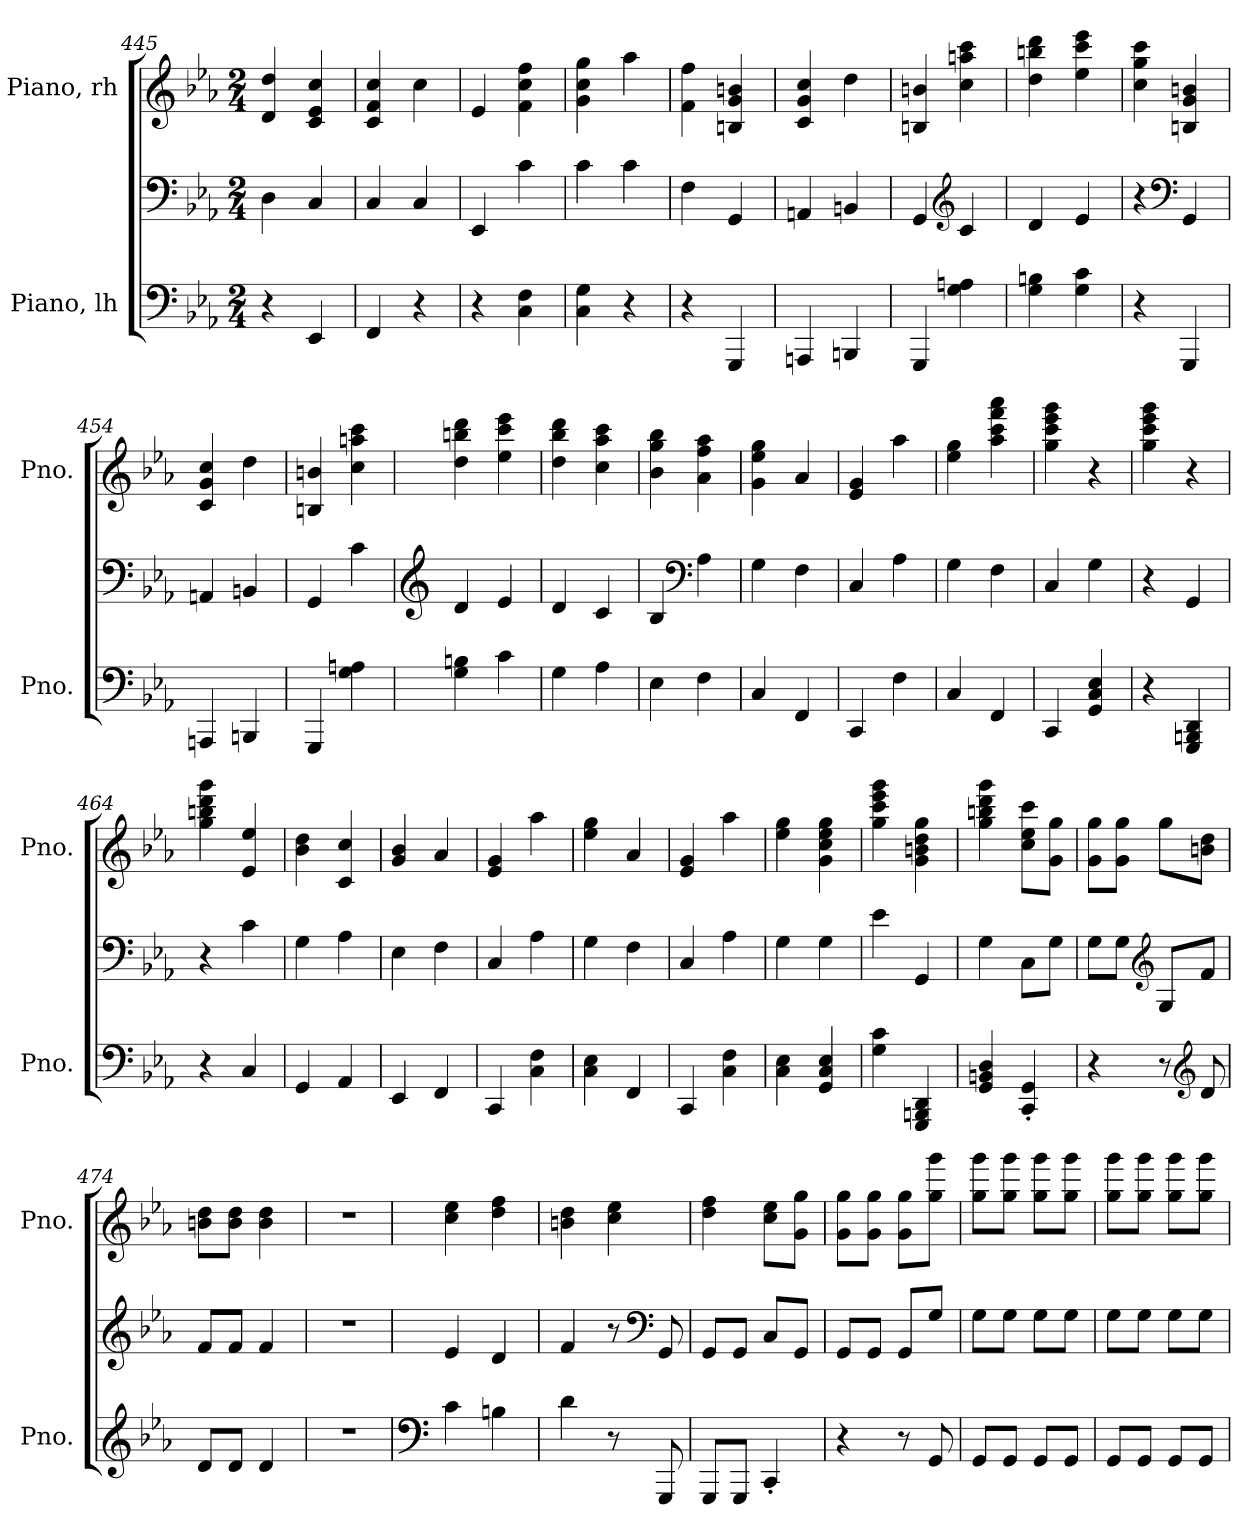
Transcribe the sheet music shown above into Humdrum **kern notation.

**kern	**kern	**kern
*part2	*part2	*part1
*staff3	*staff2	*staff1
*I"Piano, lh	*	*I"Piano, rh
*I'Pno.	*	*I'Pno.
*clefF4	*clefF4	*clefG2
*k[b-e-a-]	*k[b-e-a-]	*k[b-e-a-]
*M2/4	*M2/4	*M2/4
=445	=445	=445
4r	4D\	4d/ 4dd/
4EE-/	4C/	4c/ 4e-/ 4cc/
=446	=446	=446
4FF/	4C/	4c/ 4f/ 4cc/
4r	4C/	4cc\
=447	=447	=447
4r	4EE-/	4e-/
4C\ 4F\	4c\	4f\ 4cc\ 4ff\
!!LO:PB:g=z
=448	=448	=448
4C\ 4G\	4c\	4g\ 4cc\ 4gg\
4r	4c\	4aa-\
=449	=449	=449
4r	4F\	4f\ 4ff\
4GGG/	4GG/	4Bn/ 4g/ 4bn/
=450	=450	=450
4AAAn/	4AAn/	4c/ 4g/ 4cc/
4BBBn/	4BBn/	4dd\
=451	=451	=451
4GGG/	4GG/	4Bn/ 4bn/
*	*clefG2	*
4G\ 4An\	4c/	4cc\ 4aan\ 4ccc\
=452	=452	=452
4G\ 4Bn\	4d/	4dd\ 4bbn\ 4ddd\
4G\ 4c\	4e-/	4ee-\ 4ccc\ 4eee-\
=453	=453	=453
4r	4r	4cc\ 4gg\ 4ccc\
*	*clefF4	*
4GGG/	4GG/	4Bn/ 4g/ 4bn/
=454	=454	=454
4AAAn/	4AAn/	4c/ 4g/ 4cc/
4BBBn/	4BBn/	4dd\
=455	=455	=455
4GGG/	4GG/	4Bn/ 4bn/
4G\ 4An\	4c\	4cc\ 4aan\ 4ccc\
=456	=456	=456
*	*clefG2	*
4G\ 4Bn\	4d/	4dd\ 4bbn\ 4ddd\
4c\	4e-/	4ee-\ 4ccc\ 4eee-\
!!LO:LB:g=z
=457	=457	=457
4G\	4d/	4dd\ 4bb-\ 4ddd\
4A-\	4c/	4cc\ 4aa-\ 4ccc\
=458	=458	=458
4E-\	4B-/	4b-\ 4gg\ 4bb-\
*	*clefF4	*
4F\	4A-\	4a-\ 4ff\ 4aa-\
=459	=459	=459
4C/	4G\	4g\ 4ee-\ 4gg\
4FF/	4F\	4a-/
=460	=460	=460
4CC/	4C/	4e-/ 4g/
4F\	4A-\	4aa-\
=461	=461	=461
4C/	4G\	4ee-\ 4gg\
4FF/	4F\	4aa-\ 4ccc\ 4fff\ 4aaa-\
=462	=462	=462
4CC/	4C/	4gg\ 4ccc\ 4eee-\ 4ggg\
4GG/ 4C/ 4E-/	4G\	4r
=463	=463	=463
4r	4r	4gg\ 4ccc\ 4eee-\ 4ggg\
4GGG/ 4BBBn/ 4DD/	4GG/	4r
=464	=464	=464
4r	4r	4gg\ 4bbn\ 4ddd\ 4ggg\
4C/	4c\	4e-/ 4ee-/
=465	=465	=465
4GG/	4G\	4b-\ 4dd\
4AA-/	4A-\	4c/ 4cc/
=466	=466	=466
4EE-/	4E-\	4g/ 4b-/
4FF/	4F\	4a-/
=467	=467	=467
4CC/	4C/	4e-/ 4g/
4C\ 4F\	4A-\	4aa-\
!!LO:LB:g=z
=468	=468	=468
4C\ 4E-\	4G\	4ee-\ 4gg\
4FF/	4F\	4a-/
=469	=469	=469
4CC/	4C/	4e-/ 4g/
4C\ 4F\	4A-\	4aa-\
=470	=470	=470
4C\ 4E-\	4G\	4ee-\ 4gg\
4GG/ 4C/ 4E-/	4G\	4g\ 4cc\ 4ee-\ 4gg\
=471	=471	=471
4G\ 4c\	4e-\	4gg\ 4ccc\ 4eee-\ 4ggg\
4GGG/ 4BBBn/ 4DD/	4GG/	4g\ 4bn\ 4dd\ 4gg\
=472	=472	=472
4GG/ 4BBn/ 4D/	4G\	4gg\ 4bbn\ 4ddd\ 4ggg\
4CC/' 4GG/'	8C\L	8cc\ 8ee-\ 8ccc\L
.	8G\J	8g\ 8gg\J
=473	=473	=473
4r	8G\L	8g\ 8gg\L
.	8G\J	8g\ 8gg\J
*	*clefG2	*
8r	8G/L	8gg\L
*clefG2	*	*
8d/	8f/J	8bn\ 8dd\J
=474	=474	=474
8d/L	8f/L	8bn\ 8dd\L
8d/J	8f/J	8b\ 8dd\J
4d/	4f/	4b\ 4dd\
=475	=475	=475
2r	2r	2r
=476	=476	=476
*clefF4	*	*
4c\	4e-/	4cc\ 4ee-\
4Bn\	4d/	4dd\ 4ff\
!!LO:LB:g=z
=477	=477	=477
4d\	4f/	4bn\ 4dd\
8r	8r	4cc\ 4ee-\
*	*clefF4	*
8GGG/	8GG/	.
=478	=478	=478
8GGG/L	8GG/L	4dd\ 4ff\
8GGG/J	8GG/J	.
4CC'/	8C/L	8cc\ 8ee-\L
.	8GG/J	8g\ 8gg\J
=479	=479	=479
4r	8GG/L	8g\ 8gg\L
.	8GG/J	8g\ 8gg\J
8r	8GG/L	8g\ 8gg\L
8GG/	8G/J	8gg\ 8ggg\J
=480	=480	=480
8GG/L	8G\L	8gg\ 8ggg\L
8GG/J	8G\J	8gg\ 8ggg\J
8GG/L	8G\L	8gg\ 8ggg\L
8GG/J	8G\J	8gg\ 8ggg\J
=481	=481	=481
8GG/L	8G\L	8gg\ 8ggg\L
8GG/J	8G\J	8gg\ 8ggg\J
8GG/L	8G\L	8gg\ 8ggg\L
8GG/J	8G\J	8gg\ 8ggg\J
=	=	=
*-	*-	*-
